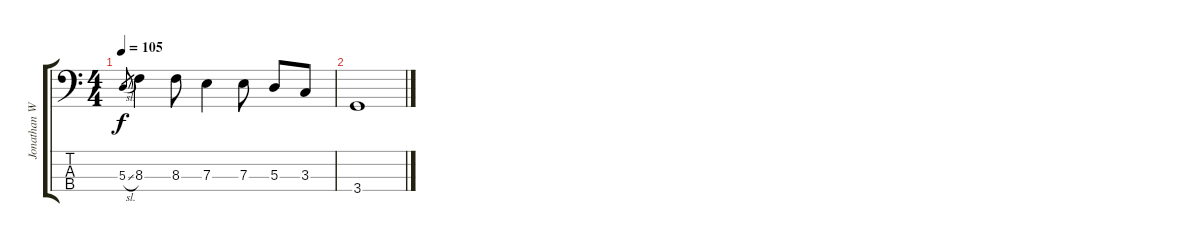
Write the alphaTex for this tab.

\track ("Jonathan White" "Jonathan W") {instrument electricbasspick}
\staff {score tabs}
\tuning (G2 D2 A1 E1) {hide}
\ts (4 4)
\tempo 105
\clef f4
\ks c
5.3{sl}.8{gr dy f} 8.3.4 8.3.8 7.3.4 7.3.8 5.3.8 3.3.8 |
3.4.1
